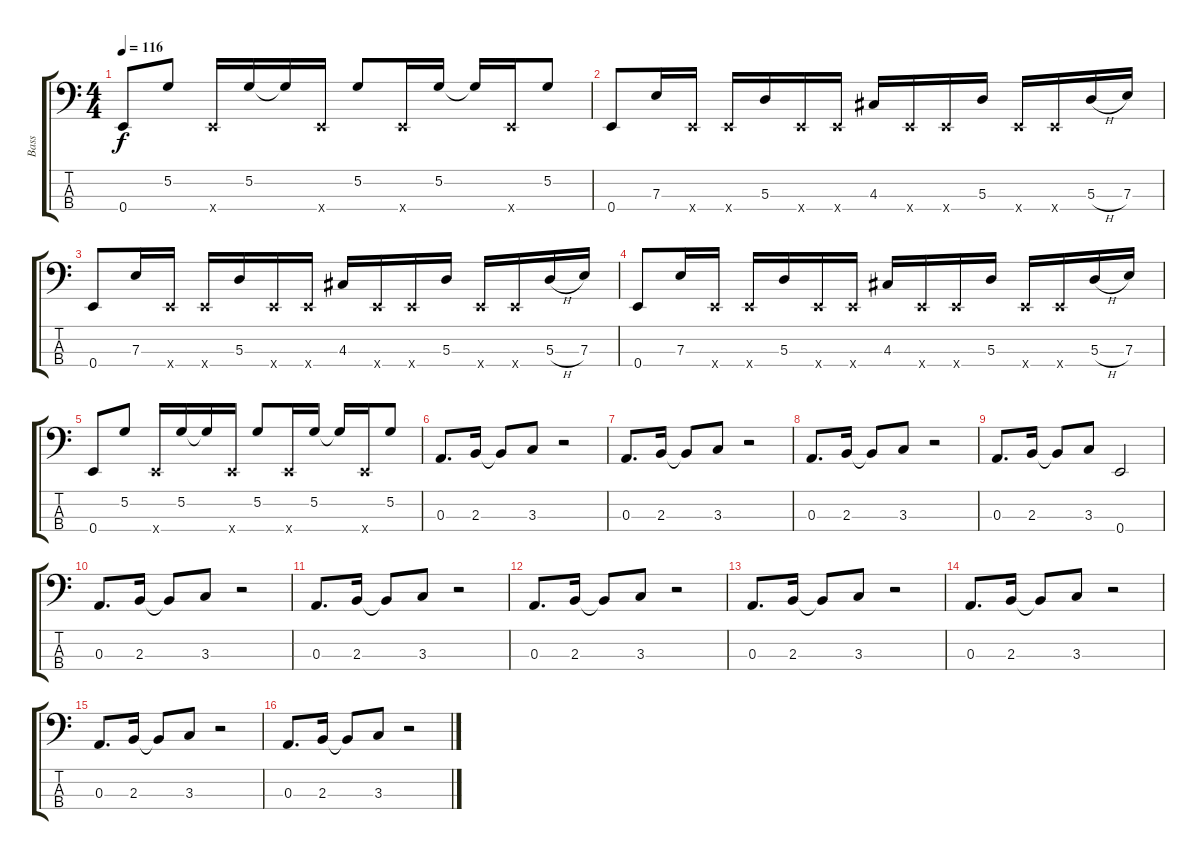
\track ("Bass" "Bass") {instrument electricbassfinger}
\staff {score tabs}
\tuning (G2 D2 A1 E1) {hide}
\ts (4 4)
\tempo 116
\clef f4
\ks c
0.4.8{dy f} 5.2.8 0.4{x}.16 5.2.16 5.2{t}.16 0.4{x}.16 5.2.8 0.4{x}.16 5.2.16 5.2{t}.16 0.4{x}.16 5.2.8 |
0.4.8 7.3.16 0.4{x}.16 0.4{x}.16 5.3.16 0.4{x}.16 0.4{x}.16 4.3.16 0.4{x}.16 0.4{x}.16 5.3.16 0.4{x}.16 0.4{x}.16 5.3{h}.16 7.3.16 |
0.4.8 7.3.16 0.4{x}.16 0.4{x}.16 5.3.16 0.4{x}.16 0.4{x}.16 4.3.16 0.4{x}.16 0.4{x}.16 5.3.16 0.4{x}.16 0.4{x}.16 5.3{h}.16 7.3.16 |
0.4.8 7.3.16 0.4{x}.16 0.4{x}.16 5.3.16 0.4{x}.16 0.4{x}.16 4.3.16 0.4{x}.16 0.4{x}.16 5.3.16 0.4{x}.16 0.4{x}.16 5.3{h}.16 7.3.16 |
0.4.8 5.2.8 0.4{x}.16 5.2.16 5.2{t}.16 0.4{x}.16 5.2.8 0.4{x}.16 5.2.16 5.2{t}.16 0.4{x}.16 5.2.8 |
0.3.8{d} 2.3.16 2.3{t}.8 3.3.8 r.2 |
0.3.8{d} 2.3.16 2.3{t}.8 3.3.8 r.2 |
0.3.8{d} 2.3.16 2.3{t}.8 3.3.8 r.2 |
0.3.8{d} 2.3.16 2.3{t}.8 3.3.8 0.4.2 |
0.3.8{d} 2.3.16 2.3{t}.8 3.3.8 r.2 |
0.3.8{d} 2.3.16 2.3{t}.8 3.3.8 r.2 |
0.3.8{d} 2.3.16 2.3{t}.8 3.3.8 r.2 |
0.3.8{d} 2.3.16 2.3{t}.8 3.3.8 r.2 |
0.3.8{d} 2.3.16 2.3{t}.8 3.3.8 r.2 |
0.3.8{d} 2.3.16 2.3{t}.8 3.3.8 r.2 |
0.3.8{d} 2.3.16 2.3{t}.8 3.3.8 r.2
